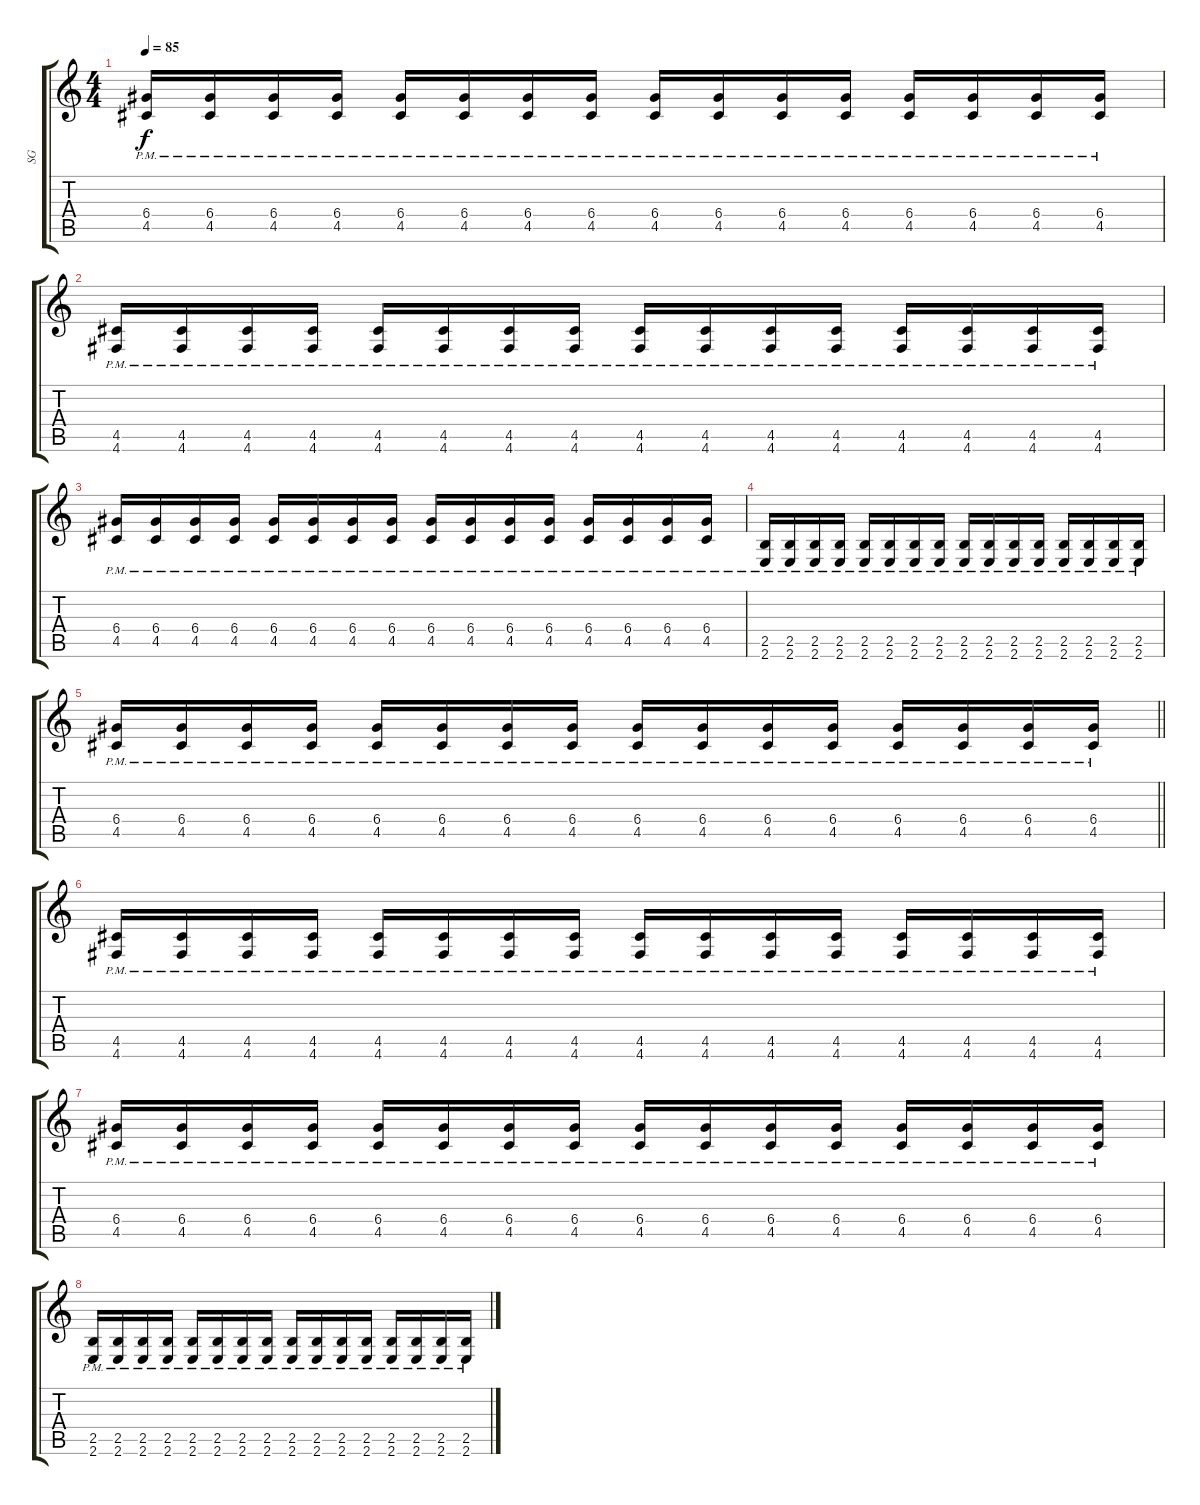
\track ("SG" "SG") {instrument overdrivenguitar}
\staff {score tabs}
\tuning (E4 B3 G3 D3 A2 D2) {hide}
\ts (4 4)
\tempo 85
\clef g2
\ks c
(6.4{pm} 4.5{pm}).16{dy f} (6.4{pm} 4.5{pm}).16 (6.4{pm} 4.5{pm}).16 (6.4{pm} 4.5{pm}).16 (6.4{pm} 4.5{pm}).16 (6.4{pm} 4.5{pm}).16 (6.4{pm} 4.5{pm}).16 (6.4{pm} 4.5{pm}).16 (6.4{pm} 4.5{pm}).16 (6.4{pm} 4.5{pm}).16 (6.4{pm} 4.5{pm}).16 (6.4{pm} 4.5{pm}).16 (6.4{pm} 4.5{pm}).16 (6.4{pm} 4.5{pm}).16 (6.4{pm} 4.5{pm}).16 (6.4{pm} 4.5{pm}).16 |
(4.5{pm} 4.6{pm}).16 (4.5{pm} 4.6{pm}).16 (4.5{pm} 4.6{pm}).16 (4.5{pm} 4.6{pm}).16 (4.5{pm} 4.6{pm}).16 (4.5{pm} 4.6{pm}).16 (4.5{pm} 4.6{pm}).16 (4.5{pm} 4.6{pm}).16 (4.5{pm} 4.6{pm}).16 (4.5{pm} 4.6{pm}).16 (4.5{pm} 4.6{pm}).16 (4.5{pm} 4.6{pm}).16 (4.5{pm} 4.6{pm}).16 (4.5{pm} 4.6{pm}).16 (4.5{pm} 4.6{pm}).16 (4.5{pm} 4.6{pm}).16 |
(6.4{pm} 4.5{pm}).16 (6.4{pm} 4.5{pm}).16 (6.4{pm} 4.5{pm}).16 (6.4{pm} 4.5{pm}).16 (6.4{pm} 4.5{pm}).16 (6.4{pm} 4.5{pm}).16 (6.4{pm} 4.5{pm}).16 (6.4{pm} 4.5{pm}).16 (6.4{pm} 4.5{pm}).16 (6.4{pm} 4.5{pm}).16 (6.4{pm} 4.5{pm}).16 (6.4{pm} 4.5{pm}).16 (6.4{pm} 4.5{pm}).16 (6.4{pm} 4.5{pm}).16 (6.4{pm} 4.5{pm}).16 (6.4{pm} 4.5{pm}).16 |
(2.5{pm} 2.6{pm}).16 (2.5{pm} 2.6{pm}).16 (2.5{pm} 2.6{pm}).16 (2.5{pm} 2.6{pm}).16 (2.5{pm} 2.6{pm}).16 (2.5{pm} 2.6{pm}).16 (2.5{pm} 2.6{pm}).16 (2.5{pm} 2.6{pm}).16 (2.5{pm} 2.6{pm}).16 (2.5{pm} 2.6{pm}).16 (2.5{pm} 2.6{pm}).16 (2.5{pm} 2.6{pm}).16 (2.5{pm} 2.6{pm}).16 (2.5{pm} 2.6{pm}).16 (2.5{pm} 2.6{pm}).16 (2.5{pm} 2.6{pm}).16 |
\barLineRight lightlight
(6.4{pm} 4.5{pm}).16 (6.4{pm} 4.5{pm}).16 (6.4{pm} 4.5{pm}).16 (6.4{pm} 4.5{pm}).16 (6.4{pm} 4.5{pm}).16 (6.4{pm} 4.5{pm}).16 (6.4{pm} 4.5{pm}).16 (6.4{pm} 4.5{pm}).16 (6.4{pm} 4.5{pm}).16 (6.4{pm} 4.5{pm}).16 (6.4{pm} 4.5{pm}).16 (6.4{pm} 4.5{pm}).16 (6.4{pm} 4.5{pm}).16 (6.4{pm} 4.5{pm}).16 (6.4{pm} 4.5{pm}).16 (6.4{pm} 4.5{pm}).16 |
(4.5{pm} 4.6{pm}).16 (4.5{pm} 4.6{pm}).16 (4.5{pm} 4.6{pm}).16 (4.5{pm} 4.6{pm}).16 (4.5{pm} 4.6{pm}).16 (4.5{pm} 4.6{pm}).16 (4.5{pm} 4.6{pm}).16 (4.5{pm} 4.6{pm}).16 (4.5{pm} 4.6{pm}).16 (4.5{pm} 4.6{pm}).16 (4.5{pm} 4.6{pm}).16 (4.5{pm} 4.6{pm}).16 (4.5{pm} 4.6{pm}).16 (4.5{pm} 4.6{pm}).16 (4.5{pm} 4.6{pm}).16 (4.5{pm} 4.6{pm}).16 |
(6.4{pm} 4.5{pm}).16 (6.4{pm} 4.5{pm}).16 (6.4{pm} 4.5{pm}).16 (6.4{pm} 4.5{pm}).16 (6.4{pm} 4.5{pm}).16 (6.4{pm} 4.5{pm}).16 (6.4{pm} 4.5{pm}).16 (6.4{pm} 4.5{pm}).16 (6.4{pm} 4.5{pm}).16 (6.4{pm} 4.5{pm}).16 (6.4{pm} 4.5{pm}).16 (6.4{pm} 4.5{pm}).16 (6.4{pm} 4.5{pm}).16 (6.4{pm} 4.5{pm}).16 (6.4{pm} 4.5{pm}).16 (6.4{pm} 4.5{pm}).16 |
(2.5{pm} 2.6{pm}).16 (2.5{pm} 2.6{pm}).16 (2.5{pm} 2.6{pm}).16 (2.5{pm} 2.6{pm}).16 (2.5{pm} 2.6{pm}).16 (2.5{pm} 2.6{pm}).16 (2.5{pm} 2.6{pm}).16 (2.5{pm} 2.6{pm}).16 (2.5{pm} 2.6{pm}).16 (2.5{pm} 2.6{pm}).16 (2.5{pm} 2.6{pm}).16 (2.5{pm} 2.6{pm}).16 (2.5{pm} 2.6{pm}).16 (2.5{pm} 2.6{pm}).16 (2.5{pm} 2.6{pm}).16 (2.5{pm} 2.6{pm}).16
